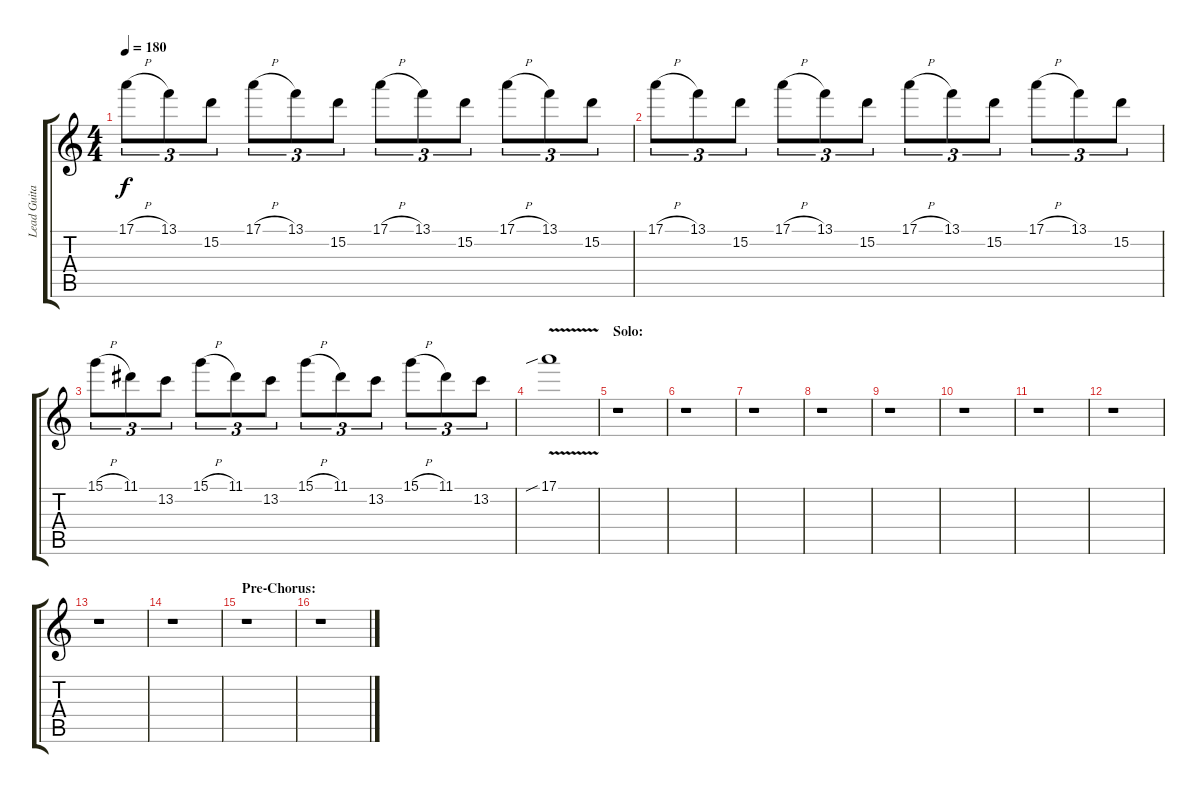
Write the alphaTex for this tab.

\track ("Lead Guitar II" "Lead Guita") {instrument distortionguitar}
\staff {score tabs}
\tuning (E4 B3 G3 D3 A2 E2) {hide}
\ts (4 4)
\tempo 180
\clef g2
\ks c
17.1{h}.8{tu (3 2) dy f} 13.1.8{tu (3 2)} 15.2.8{tu (3 2)} 17.1{h}.8{tu (3 2)} 13.1.8{tu (3 2)} 15.2.8{tu (3 2)} 17.1{h}.8{tu (3 2)} 13.1.8{tu (3 2)} 15.2.8{tu (3 2)} 17.1{h}.8{tu (3 2)} 13.1.8{tu (3 2)} 15.2.8{tu (3 2)} |
17.1{h}.8{tu (3 2)} 13.1.8{tu (3 2)} 15.2.8{tu (3 2)} 17.1{h}.8{tu (3 2)} 13.1.8{tu (3 2)} 15.2.8{tu (3 2)} 17.1{h}.8{tu (3 2)} 13.1.8{tu (3 2)} 15.2.8{tu (3 2)} 17.1{h}.8{tu (3 2)} 13.1.8{tu (3 2)} 15.2.8{tu (3 2)} |
15.1{h}.8{tu (3 2)} 11.1.8{tu (3 2)} 13.2.8{tu (3 2)} 15.1{h}.8{tu (3 2)} 11.1.8{tu (3 2)} 13.2.8{tu (3 2)} 15.1{h}.8{tu (3 2)} 11.1.8{tu (3 2)} 13.2.8{tu (3 2)} 15.1{h}.8{tu (3 2)} 11.1.8{tu (3 2)} 13.2.8{tu (3 2)} |
17.1{v sib}.1 |
\section ("" "Solo:")
r.1 |
r.1 |
r.1 |
r.1 |
r.1 |
r.1 |
r.1 |
r.1 |
r.1 |
r.1 |
\section ("" "Pre-Chorus:")
r.1 |
r.1
